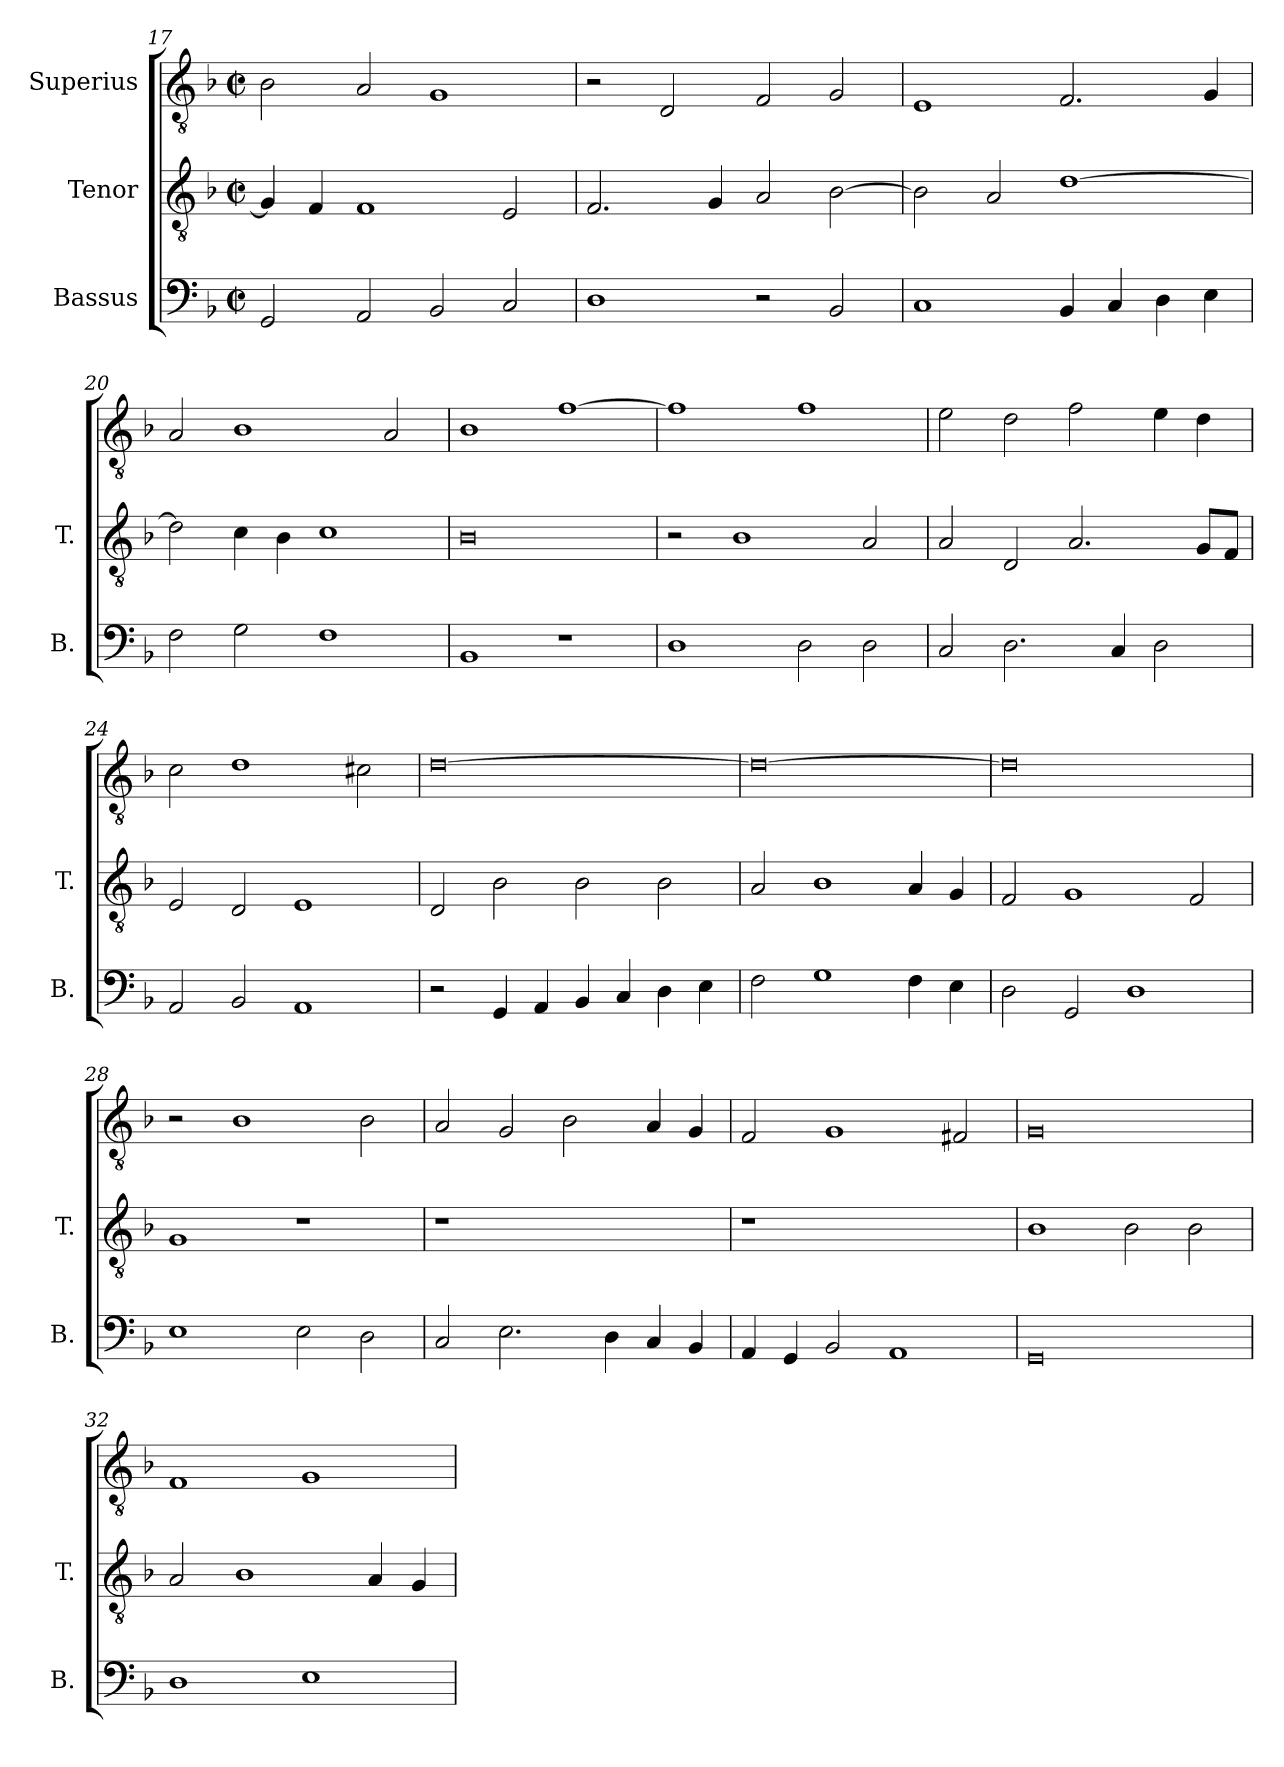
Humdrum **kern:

**kern	**kern	**kern
*part3	*part2	*part1
*staff3	*staff2	*staff1
*I"Bassus	*I"Tenor	*I"Superius
*I'B.	*I'T.	*
*clefF4	*clefGv2	*clefGv2
*	*ITrd7c12	*ITrd7c12
*k[b-]	*k[b-]	*k[b-]
*F:	*F:	*F:
*M2/2	*M2/2	*M2/2
*met(c|)	*met(c|)	*met(c|)
=17	=17	=17
2GGi/	4GGi/]	2BB-i\
.	4FFi/	.
2AAi/	1FFi	2AAi/
2BB-i/	.	1GGi
2Ci/	2EEi/	.
=18	=18	=18
1Di	2.FFi/	2r
.	.	2DDi/
.	4GGi/	.
2r	2AAi/	2FFi/
2BB-i/	[>2BB-i\	2GGi/
!!LO:LB:g=z
=19	=19	=19
1Ci	2BB-i\]	1EEi
.	2AAi/	.
4BB-i/	[>1Di	2.FFi/
4Ci/	.	.
4Di\	.	.
4Ei\	.	4GGi/
=20	=20	=20
2Fi\	2Di\]	2AAi/
2Gi\	4Ci\	1BB-i
.	4BB-i\	.
1Fi	1Ci	.
.	.	2AAi/
=21	=21	=21
1BB-i	0BB-i	1BB-i
1r	.	[>1Fi
=22	=22	=22
1Di	2r	1Fi]
.	1BB-i	.
2Di\	.	1Fi
2Di\	2AAi/	.
=23	=23	=23
2Ci/	2AAi/	2Ei\
2.Di\	2DDi/	2Di\
.	2.AAi/	2Fi\
4Ci/	.	.
2Di\	.	4Ei\
.	8GGi/L	4Di\
.	8FFi/J	.
!!LO:LB:g=z
=24	=24	=24
2AAi/	2EEi/	2Ci\
2BB-i/	2DDi/	1Di
1AAi	1EEi	.
.	.	2C#Xi\
=25	=25	=25
2r	2DDi/	[>0Di
4GGi/	2BB-i\	.
4AAi/	.	.
4BB-i/	2BB-i\	.
4Ci/	.	.
4Di\	2BB-i\	.
4Ei\	.	.
=26	=26	=26
2Fi\	2AAi/	0Di_>
1Gi	1BB-i	.
4Fi\	4AAi/	.
4Ei\	4GGi/	.
=27	=27	=27
2Di\	2FFi/	0Di]
2GGi/	1GGi	.
1Di	.	.
.	2FFi/	.
=28	=28	=28
1Ei	1GGi	2r
.	.	1BB-i
2Ei\	1r	.
2Di\	.	2BB-i\
!!LO:PB:g=z
=29	=29	=29
!	!LO:N:vis=1	!
2Ci/	1r	2AAi/
2.Ei\	.	2GGi/
.	1ryy	2BB-i\
4Di\	.	.
4Ci/	.	4AAi/
4BB-i/	.	4GGi/
=30	=30	=30
!	!LO:N:vis=1	!
4AAi/	1r	2FFi/
4GGi/	.	.
2BB-i/	.	1GGi
1AAi	1ryy	.
.	.	2FF#Xi/
=31	=31	=31
0GGi	1BB-i	0GGi
.	2BB-i\	.
.	2BB-i\	.
=32	=32	=32
1Di	2AAi/	1FFi
.	1BB-i	.
1Ei	.	1GGi
.	4AAi/	.
.	4GGi/	.
=	=	=
*-	*-	*-
